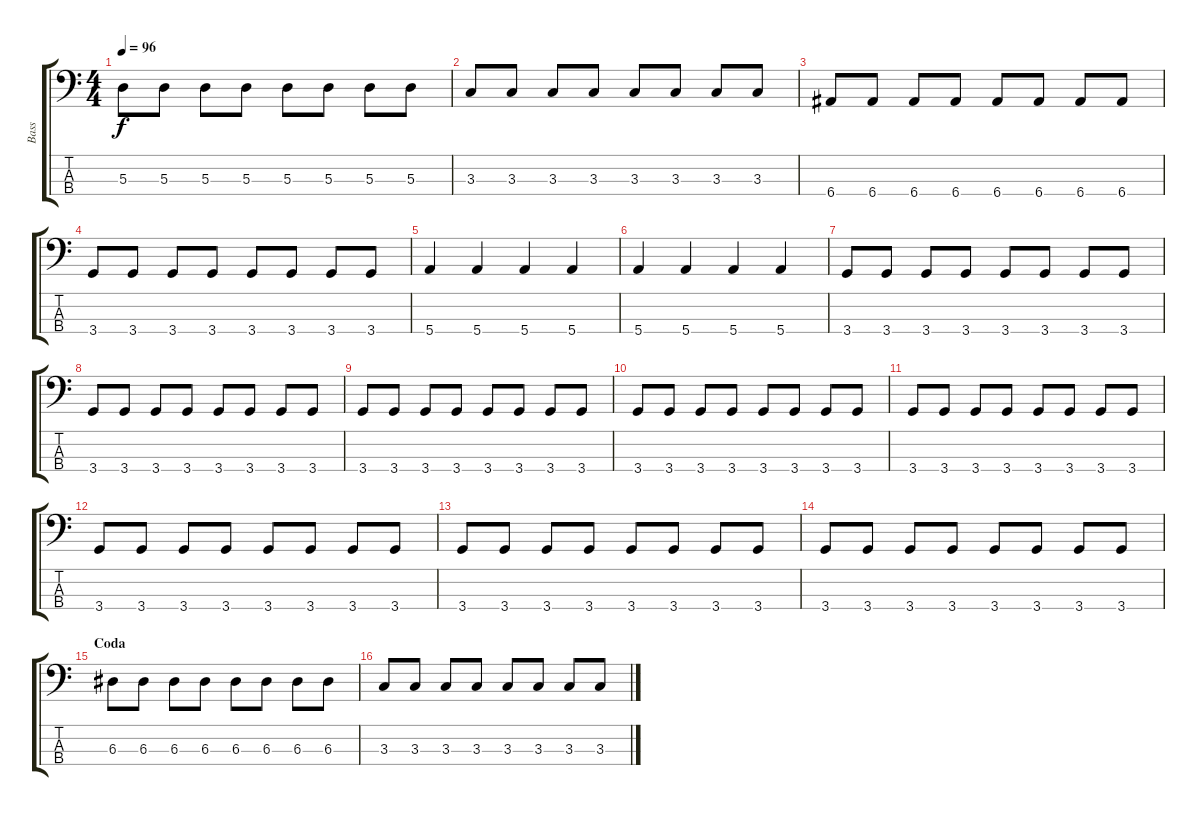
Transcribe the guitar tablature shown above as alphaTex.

\track ("Bass" "Bass") {instrument electricbassfinger}
\staff {score tabs}
\tuning (G2 D2 A1 E1) {hide}
\ts (4 4)
\tempo 96
\clef f4
\ks c
5.3.8{dy f} 5.3.8 5.3.8 5.3.8 5.3.8 5.3.8 5.3.8 5.3.8 |
3.3.8 3.3.8 3.3.8 3.3.8 3.3.8 3.3.8 3.3.8 3.3.8 |
6.4.8 6.4.8 6.4.8 6.4.8 6.4.8 6.4.8 6.4.8 6.4.8 |
3.4.8 3.4.8 3.4.8 3.4.8 3.4.8 3.4.8 3.4.8 3.4.8 |
5.4.4 5.4.4 5.4.4 5.4.4 |
5.4.4 5.4.4 5.4.4 5.4.4 |
3.4.8 3.4.8 3.4.8 3.4.8 3.4.8 3.4.8 3.4.8 3.4.8 |
3.4.8 3.4.8 3.4.8 3.4.8 3.4.8 3.4.8 3.4.8 3.4.8 |
3.4.8 3.4.8 3.4.8 3.4.8 3.4.8 3.4.8 3.4.8 3.4.8 |
3.4.8 3.4.8 3.4.8 3.4.8 3.4.8 3.4.8 3.4.8 3.4.8 |
3.4.8 3.4.8 3.4.8 3.4.8 3.4.8 3.4.8 3.4.8 3.4.8 |
3.4.8 3.4.8 3.4.8 3.4.8 3.4.8 3.4.8 3.4.8 3.4.8 |
3.4.8 3.4.8 3.4.8 3.4.8 3.4.8 3.4.8 3.4.8 3.4.8 |
3.4.8 3.4.8 3.4.8 3.4.8 3.4.8 3.4.8 3.4.8 3.4.8 |
\section ("" "Coda")
6.3.8 6.3.8 6.3.8 6.3.8 6.3.8 6.3.8 6.3.8 6.3.8 |
3.3.8 3.3.8 3.3.8 3.3.8 3.3.8 3.3.8 3.3.8 3.3.8
